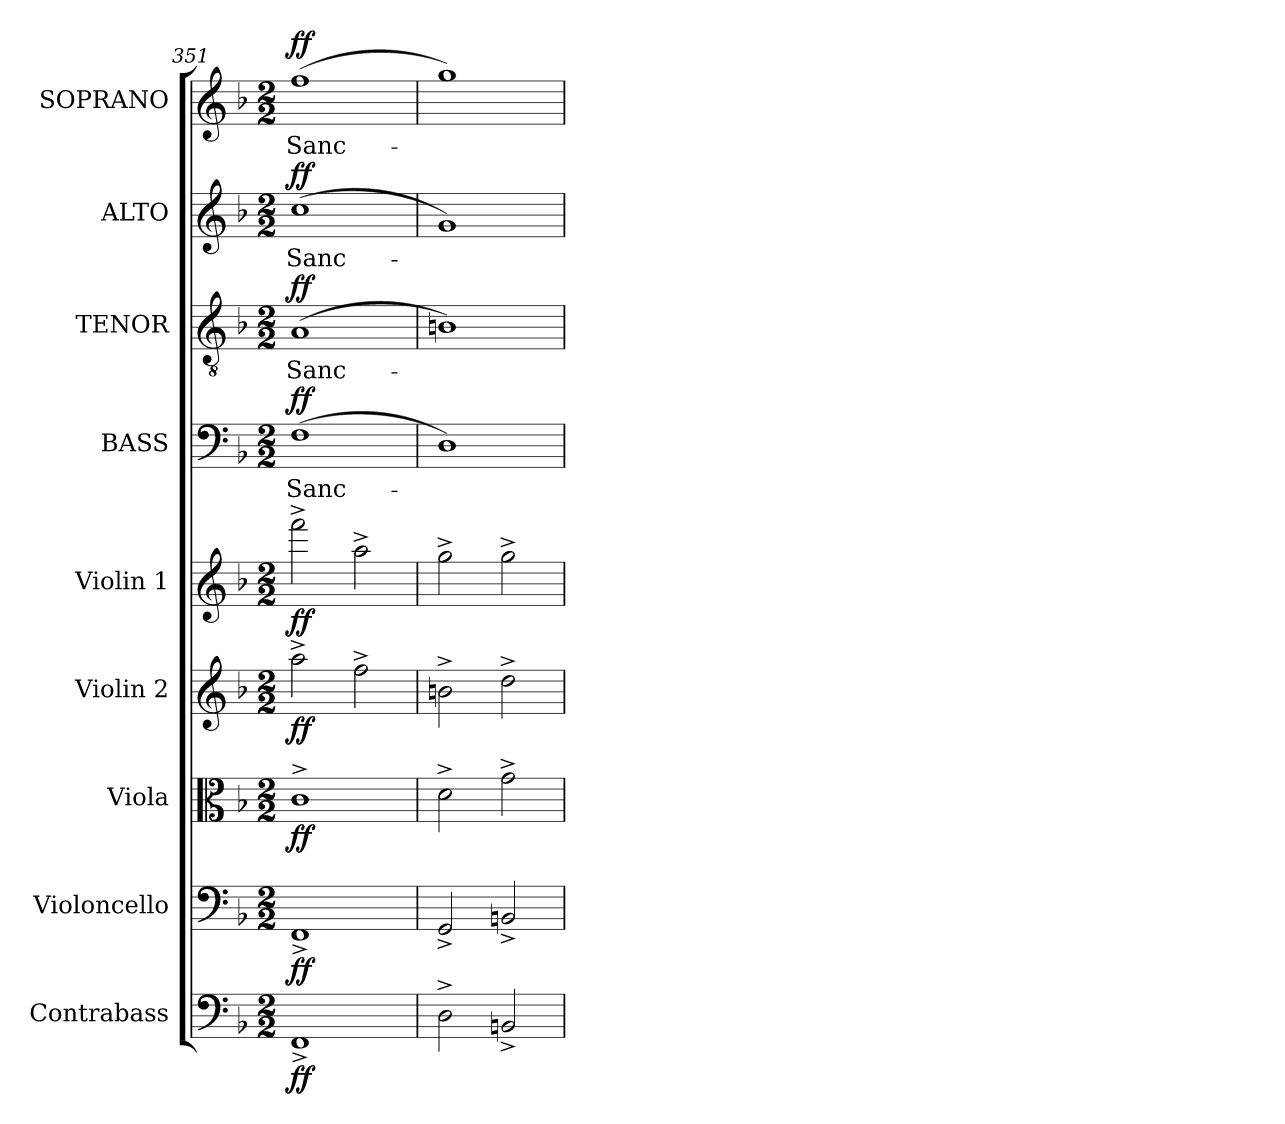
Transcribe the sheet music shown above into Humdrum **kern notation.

**kern	**dynam	**kern	**dynam	**kern	**dynam	**kern	**dynam	**kern	**dynam	**kern	**text	**dynam	**kern	**text	**dynam	**kern	**text	**dynam	**kern	**text	**dynam
*part9	*part9	*part8	*part8	*part7	*part7	*part6	*part6	*part5	*part5	*part4	*part4	*part4	*part3	*part3	*part3	*part2	*part2	*part2	*part1	*part1	*part1
*staff9	*staff9	*staff8	*staff8	*staff7	*staff7	*staff6	*staff6	*staff5	*staff5	*staff4	*staff4	*staff4	*staff3	*staff3	*staff3	*staff2	*staff2	*staff2	*staff1	*staff1	*staff1
*I"Contrabass	*	*I"Violoncello	*	*I"Viola	*	*I"Violin 2	*	*I"Violin 1	*	*I"BASS	*	*	*I"TENOR	*	*	*I"ALTO	*	*	*I"SOPRANO	*	*
*I'Cb.	*	*I'Vc.	*	*I'Vla.	*	*I'Vln. 2	*	*I'Vln. 1	*	*I'B.	*	*	*I'T.	*	*	*I'A.	*	*	*I'S.	*	*
*clefF4	*	*clefF4	*	*clefC3	*	*clefG2	*	*clefG2	*	*clefF4	*	*	*clefGv2	*	*	*clefG2	*	*	*clefG2	*	*
*ITrd7c12	*	*	*	*	*	*	*	*	*	*	*	*	*ITrd7c12	*	*	*	*	*	*	*	*
*k[b-]	*	*k[b-]	*	*k[b-]	*	*k[b-]	*	*k[b-]	*	*k[b-]	*	*	*k[b-]	*	*	*k[b-]	*	*	*k[b-]	*	*
*F:	*	*F:	*	*F:	*	*F:	*	*F:	*	*F:	*	*	*F:	*	*	*F:	*	*	*F:	*	*
*M2/2	*	*M2/2	*	*M2/2	*	*M2/2	*	*M2/2	*	*M2/2	*	*	*M2/2	*	*	*M2/2	*	*	*M2/2	*	*
=351	=351	=351	=351	=351	=351	=351	=351	=351	=351	=351	=351	=351	=351	=351	=351	=351	=351	=351	=351	=351	=351
!	!	!	!	!	!	!	!	!	!	!	!LO:LY:b:color=#000000	!	!	!	!	!	!	!	!	!	!
!	!	!	!	!	!	!	!	!	!	!	!	!	!	!LO:LY:b:color=#000000	!	!	!	!	!	!	!
!	!	!	!	!	!	!	!	!	!	!	!	!	!	!	!	!	!LO:LY:b:color=#000000	!	!	!	!
!	!	!	!	!	!	!	!	!	!	!	!	!	!	!	!	!	!	!	!	!LO:LY:b:color=#000000	!
1FFF^i	ff	1FF^i	ff	1c^i	ff	2aa^i\	ff	2fff^i\	ff	(1Fi	Sanc-	ff	(1AAi	Sanc-	ff	(1cci	Sanc-	ff	(1ffi	Sanc-	ff
.	.	.	.	.	.	2ff^i\	.	2aa^i\	.	.	.	.	.	.	.	.	.	.	.	.	.
=352	=352	=352	=352	=352	=352	=352	=352	=352	=352	=352	=352	=352	=352	=352	=352	=352	=352	=352	=352	=352	=352
2DD^i\	.	2GG^i/	.	2d^i\	.	2bn^i\	.	2gg^i\	.	1Di)	.	.	1BBni)	.	.	1gi)	.	.	1ggi)	.	.
2BBBn^i/	.	2BBn^i/	.	2g^i\	.	2dd^i\	.	2gg^i\	.	.	.	.	.	.	.	.	.	.	.	.	.
=	=	=	=	=	=	=	=	=	=	=	=	=	=	=	=	=	=	=	=	=	=
*-	*-	*-	*-	*-	*-	*-	*-	*-	*-	*-	*-	*-	*-	*-	*-	*-	*-	*-	*-	*-	*-
